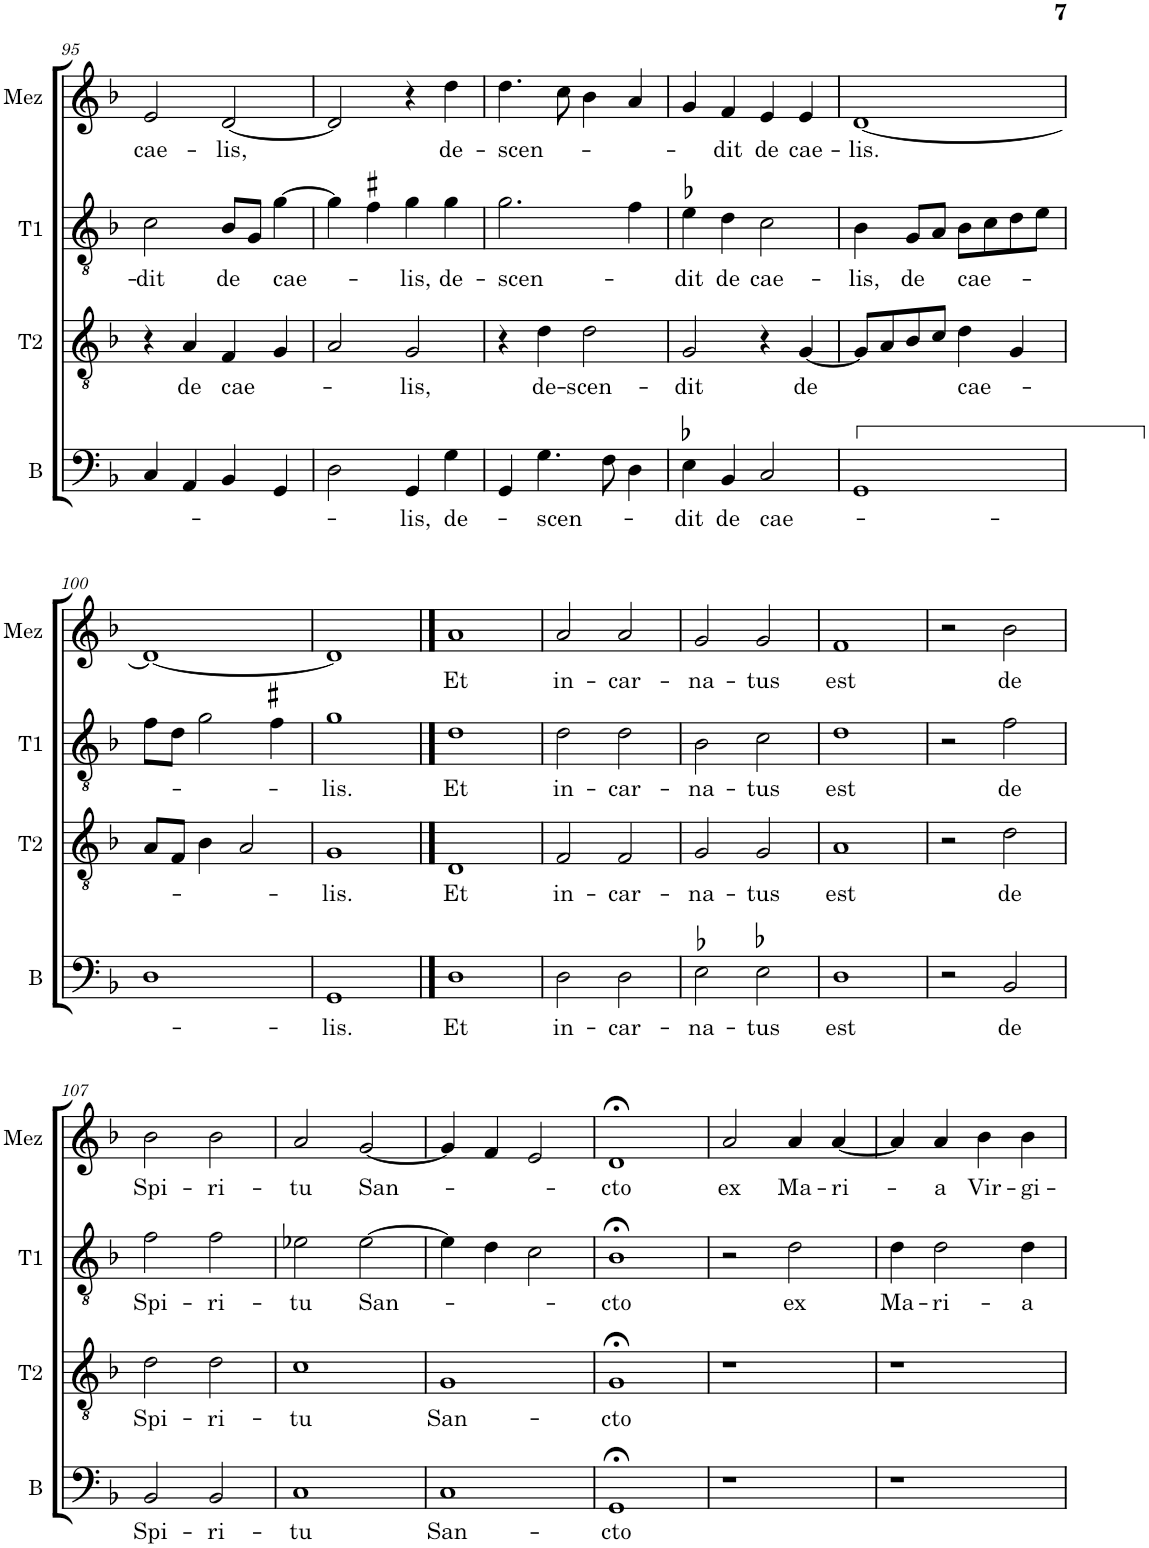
**kern	**text	**kern	**text	**kern	**text	**kern	**text
*part4	*part4	*part3	*part3	*part2	*part2	*part1	*part1
*staff4	*staff4	*staff3	*staff3	*staff2	*staff2	*staff1	*staff1
*I"B	*	*I"T2	*	*I"T1	*	*I"Mez	*
*I'B	*	*I'T2	*	*I'T1	*	*I'Mez	*
!!LO:PB:g=z
*clefF4	*	*clefGv2	*	*clefGv2	*	*clefG2	*
*	*	*	*	*Trd4c7	*	*	*
*k[b-]	*	*k[b-]	*	*k[b-]	*	*k[b-]	*
*M2/2	*	*M2/2	*	*M2/2	*	*M2/2	*
*met(c|)	*	*met(c|)	*	*met(c|)	*	*met(c|)	*
=95	=95	=95	=95	=95	=95	=95	=95
!	!	!	!	!	!LO:LY:b	!	!LO:LY:b
4C/	.	4r	.	2c\	-dit	2e/	cae-
!	!	!	!LO:LY:b	!	!	!	!
4AA/	.	4A/	de	.	.	.	.
!	!	!	!LO:LY:b	!	!LO:LY:b	!	!LO:LY:b
4BB-/	.	4F/	cae-	8B-/L	de	[2d/	-lis,
.	.	.	.	8G/J	.	.	.
!	!	!	!	!	!LO:LY:b	!	!
4GG/	.	4G/	.	[4g\	cae-	.	.
=96	=96	=96	=96	=96	=96	=96	=96
2D\	.	2A/	.	4g\]	.	2d/]	.
.	.	.	.	4f#X\	.	.	.
!	!LO:LY:b	!	!LO:LY:b	!	!LO:LY:b	!	!
4GG/	-lis,	2G/	-lis,	4g\	-lis,	4r	.
!	!LO:LY:b	!	!	!	!LO:LY:b	!	!LO:LY:b
4G\	de-	.	.	4g\	de-	4dd\	de-
=97	=97	=97	=97	=97	=97	=97	=97
!	!	!	!	!	!LO:LY:b	!	!LO:LY:b
4GG/	.	4r	.	2.g\	-scen-	4.dd\	-scen-
!	!LO:LY:b	!	!LO:LY:b	!	!	!	!
4.G\	-scen-	4d\	de-	.	.	.	.
.	.	.	.	.	.	8cc\	.
!	!	!	!LO:LY:b	!	!	!	!
.	.	2d\	-scen-	.	.	4b-\	.
8F\	.	.	.	.	.	.	.
4D\	.	.	.	4f\	.	4a/	.
=98	=98	=98	=98	=98	=98	=98	=98
!	!LO:LY:b	!	!LO:LY:b	!	!LO:LY:b	!	!
4E-X\	-dit	2G/	-dit	4e-X\	-dit	4g/	.
!	!LO:LY:b	!	!	!	!LO:LY:b	!	!LO:LY:b
4BB-/	de	.	.	4d\	de	4f/	-dit
!	!LO:LY:b	!	!	!	!LO:LY:b	!	!LO:LY:b
2C/	cae-	4r	.	2c\	cae-	4e/	de
!	!	!	!LO:LY:b	!	!	!	!LO:LY:b
.	.	[4G/	de	.	.	4e/	cae-
=99	=99	=99	=99	=99	=99	=99	=99
!	!	!	!	!	!LO:LY:b	!	!LO:LY:b
1GG	.	8G/L]	.	4B-\	-lis,	[1d	-lis.
.	.	8A/	.	.	.	.	.
!	!	!	!	!	!LO:LY:b	!	!
.	.	8B-/	.	8G/L	de	.	.
.	.	8c/J	.	8A/J	.	.	.
!	!	!	!LO:LY:b	!	!LO:LY:b	!	!
.	.	4d\	cae-	8B-\L	cae-	.	.
.	.	.	.	8c\	.	.	.
.	.	4G/	.	8d\	.	.	.
.	.	.	.	8e\J	.	.	.
!!LO:LB:g=z
=100	=100	=100	=100	=100	=100	=100	=100
1D	.	8A/L	.	8f\L	.	1d_	.
.	.	8F/J	.	8d\J	.	.	.
.	.	4B-\	.	2g\	.	.	.
.	.	2A/	.	.	.	.	.
.	.	.	.	4f#X\	.	.	.
=101	=101	=101	=101	=101	=101	=101	=101
!	!LO:LY:b	!	!LO:LY:b	!	!LO:LY:b	!	!
1GG	-lis.	1G	-lis.	1g	-lis.	1d]	.
==102	==102	==102	==102	==102	==102	==102	==102
!	!LO:LY:b	!	!LO:LY:b	!	!LO:LY:b	!	!LO:LY:b
1D	Et	1D	Et	1d	Et	1a	Et
=103	=103	=103	=103	=103	=103	=103	=103
!	!LO:LY:b	!	!LO:LY:b	!	!LO:LY:b	!	!LO:LY:b
2D\	in-	2F/	in-	2d\	in-	2a/	in-
!	!LO:LY:b	!	!LO:LY:b	!	!LO:LY:b	!	!LO:LY:b
2D\	-car-	2F/	-car-	2d\	-car-	2a/	-car-
=104	=104	=104	=104	=104	=104	=104	=104
!	!LO:LY:b	!	!LO:LY:b	!	!LO:LY:b	!	!LO:LY:b
2E-X\	-na-	2G/	-na-	2B-\	-na-	2g/	-na-
!	!LO:LY:b	!	!LO:LY:b	!	!LO:LY:b	!	!LO:LY:b
2E-X\	-tus	2G/	-tus	2c\	-tus	2g/	-tus
=105	=105	=105	=105	=105	=105	=105	=105
!	!LO:LY:b	!	!LO:LY:b	!	!LO:LY:b	!	!LO:LY:b
1D	est	1A	est	1d	est	1f	est
=106	=106	=106	=106	=106	=106	=106	=106
2r	.	2r	.	2r	.	2r	.
!	!LO:LY:b	!	!LO:LY:b	!	!LO:LY:b	!	!LO:LY:b
2BB-/	de	2d\	de	2f\	de	2b-\	de
!!LO:LB:g=z
=107	=107	=107	=107	=107	=107	=107	=107
!	!LO:LY:b	!	!LO:LY:b	!	!LO:LY:b	!	!LO:LY:b
2BB-/	Spi-	2d\	Spi-	2f\	Spi-	2b-\	Spi-
!	!LO:LY:b	!	!LO:LY:b	!	!LO:LY:b	!	!LO:LY:b
2BB-/	-ri-	2d\	-ri-	2f\	-ri-	2b-\	-ri-
=108	=108	=108	=108	=108	=108	=108	=108
!	!LO:LY:b	!	!LO:LY:b	!	!LO:LY:b	!	!LO:LY:b
1C	-tu	1c	-tu	2e-X\	-tu	2a/	-tu
!	!	!	!	!	!LO:LY:b	!	!LO:LY:b
.	.	.	.	[2e-\	San-	[2g/	San-
=109	=109	=109	=109	=109	=109	=109	=109
!	!LO:LY:b	!	!LO:LY:b	!	!	!	!
1C	San-	1G	San-	4e-\]	.	4g/]	.
.	.	.	.	4d\	.	4f/	.
.	.	.	.	2c\	.	2e/	.
=110	=110	=110	=110	=110	=110	=110	=110
!	!LO:LY:b	!	!LO:LY:b	!	!LO:LY:b	!	!LO:LY:b
1GG;<	-cto	1G;<	-cto	1B-;<	-cto	1d;<	-cto
=111	=111	=111	=111	=111	=111	=111	=111
!	!	!	!	!	!	!	!LO:LY:b
1r	.	1r	.	2r	.	2a/	ex
!	!	!	!	!	!LO:LY:b	!	!LO:LY:b
.	.	.	.	2d\	ex	4a/	Ma-
!	!	!	!	!	!	!	!LO:LY:b
.	.	.	.	.	.	[4a/	-ri-
=112	=112	=112	=112	=112	=112	=112	=112
!	!	!	!	!	!LO:LY:b	!	!
1r	.	1r	.	4d\	Ma-	4a/]	.
!	!	!	!	!	!LO:LY:b	!	!LO:LY:b
.	.	.	.	2d\	-ri-	4a/	-a
!	!	!	!	!	!	!	!LO:LY:b
.	.	.	.	.	.	4b-\	Vir-
!	!	!	!	!	!LO:LY:b	!	!LO:LY:b
.	.	.	.	4d\	-a	4b-\	-gi-
=	=	=	=	=	=	=	=
*-	*-	*-	*-	*-	*-	*-	*-
